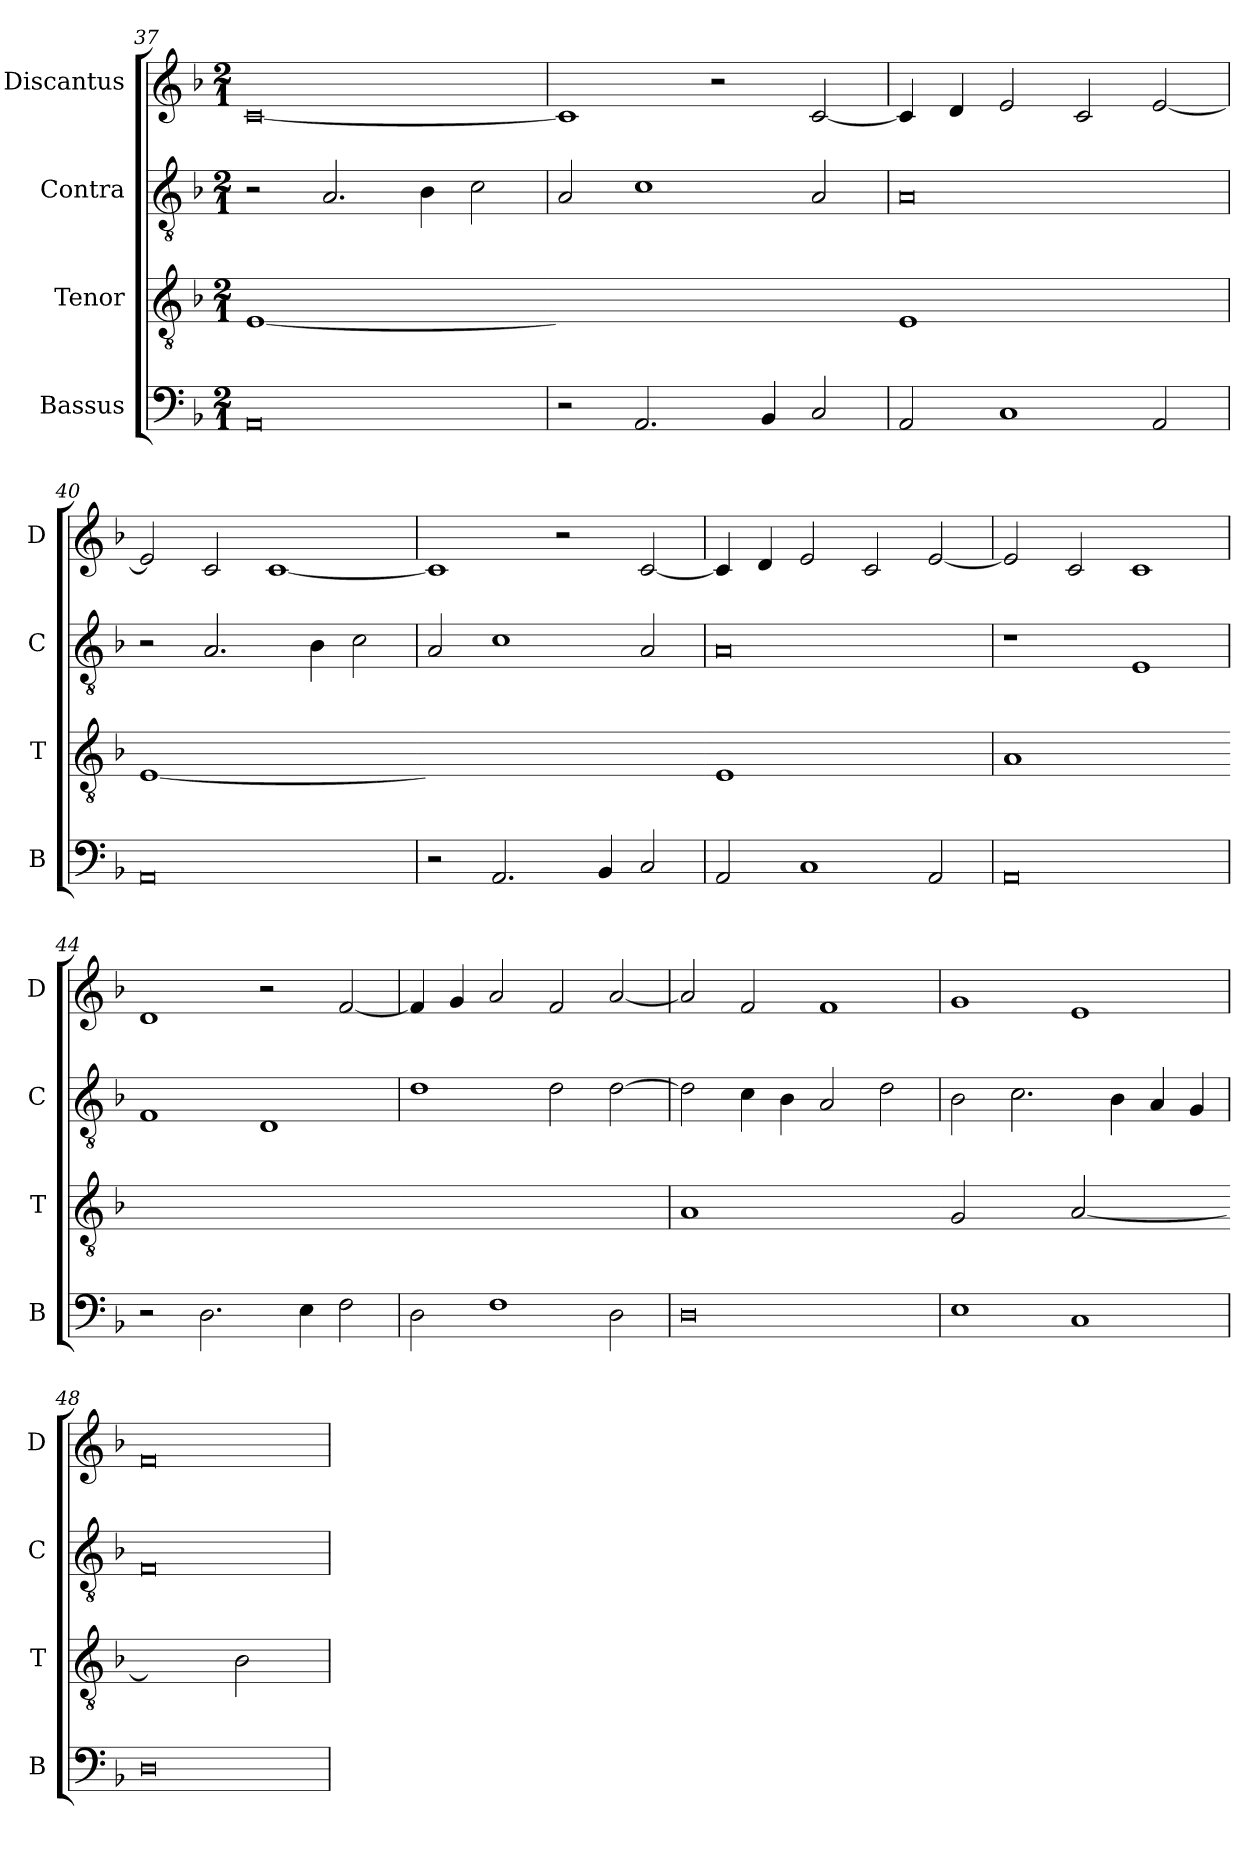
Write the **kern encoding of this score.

**kern	**kern	**kern	**kern
*part4	*part3	*part2	*part1
*staff4	*staff3	*staff2	*staff1
*I"Bassus	*I"Tenor	*I"Contra	*I"Discantus
*I'B	*I'T	*I'C	*I'D
*clefF4	*clefGv2	*clefGv2	*clefG2
*k[b-]	*k[b-]	*k[b-]	*k[b-]
*M2/1	*M2/1	*M2/1	*M2/1
=37	=37	=37	=37
!	!LO:N:vis=1	!	!
0AA	[0E	2r	[0c
.	.	2.A/	.
.	.	4B-\	.
.	.	2c\	.
=38	=38-	=38	=38
!	!LO:N:vis=1	!	!
2r	0Eyy]	2A/	1c]
2.AA/	.	1c	.
.	.	.	2r
4BB-/	.	.	.
2C/	.	2A/	[2c/
=39	=39-	=39	=39
!	!LO:N:vis=1	!	!
2AA/	0E	0A	4c/]
.	.	.	4d/
1C	.	.	2e/
.	.	.	2c/
2AA/	.	.	[2e/
=40	=40	=40	=40
!	!LO:N:vis=1	!	!
0AA	[0E	2r	2e/]
.	.	2.A/	2c/
.	.	.	[1c
.	.	4B-\	.
.	.	2c\	.
=41	=41-	=41	=41
!	!LO:N:vis=1	!	!
2r	0Eyy]	2A/	1c]
2.AA/	.	1c	.
.	.	.	2r
4BB-/	.	.	.
2C/	.	2A/	[2c/
=42	=42-	=42	=42
!	!LO:N:vis=1	!	!
2AA/	0E	0A	4c/]
.	.	.	4d/
1C	.	.	2e/
.	.	.	2c/
2AA/	.	.	[2e/
=43	=43	=43	=43
!	!LO:N:vis=1	!	!
0AA	[y0A	1r	2e/]
.	.	.	2c/
.	.	1E	1c
=44	=44-	=44	=44
!	!LO:N:vis=1	!	!
2r	0Ayy_	1F	1d
2.D\	.	.	.
.	.	1D	2r
4E\	.	.	.
2F\	.	.	[2f/
=45	=45-	=45	=45
!	!LO:N:vis=1	!	!
2D\	0Ayy]	1d	4f/]
.	.	.	4g/
1F	.	.	2a/
.	.	2d\	2f/
2D\	.	[2d\	[2a/
=46	=46	=46	=46
!	!LO:N:vis=1	!	!
0D	0A	2d\]	2a/]
.	.	4c\	2f/
.	.	4B-\	.
.	.	2A/	1f
.	.	2d\	.
=47	=47-	=47	=47
!	!LO:N:vis=2	!	!
1E	1G	2B-\	1g
.	.	2.c\	.
!	!LO:N:vis=2	!	!
1C	[1A	.	1e
.	.	4B-\	.
.	.	4A/	.
.	.	4G/	.
=48	=48-	=48	=48
!	!LO:N:vis=2	!	!
0D	1Ayy]	0F	0f
!	!LO:N:vis=2	!	!
.	1B-	.	.
=	=	=	=
*-	*-	*-	*-
